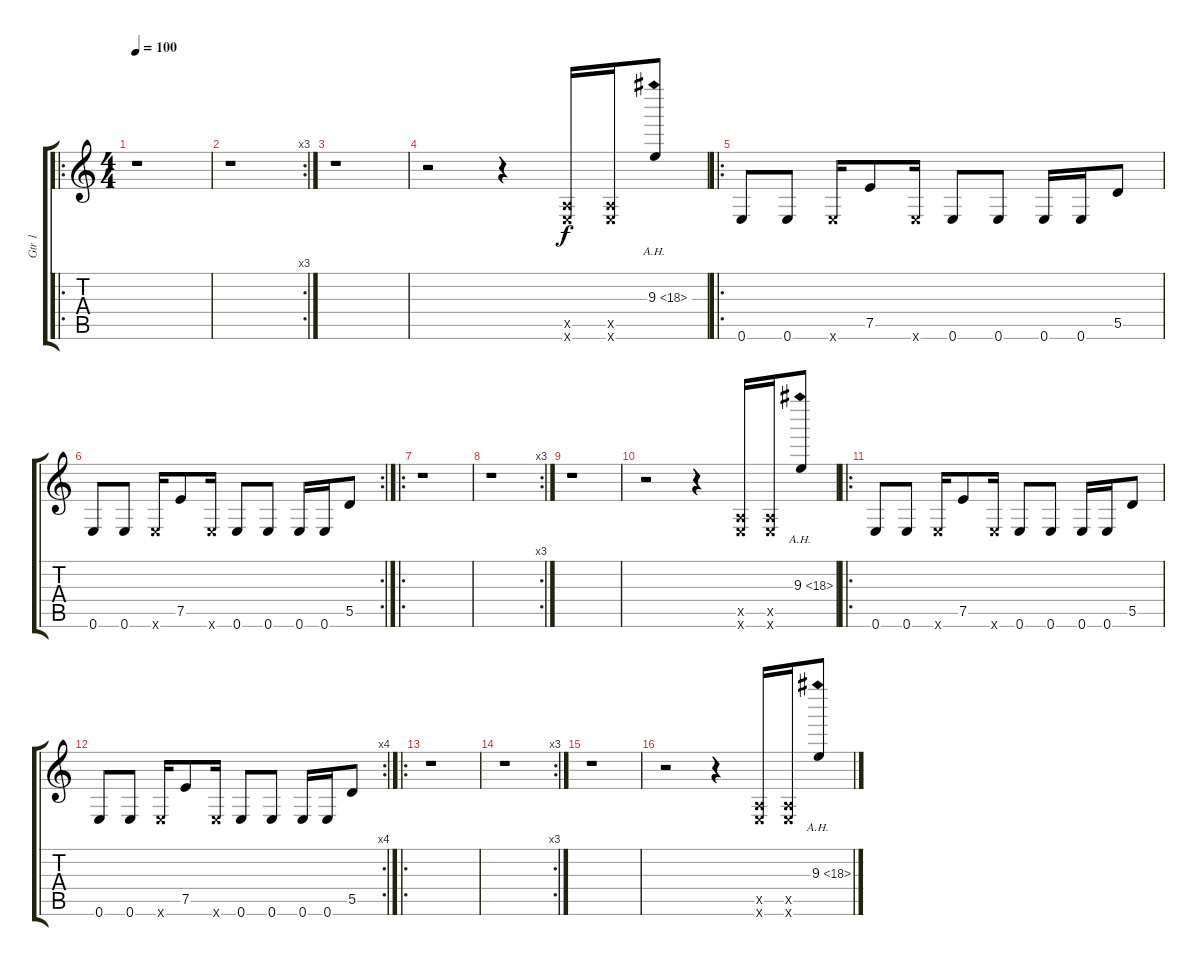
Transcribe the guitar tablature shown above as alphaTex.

\track ("Gtr 1" "Gtr 1") {instrument distortionguitar}
\staff {score tabs}
\tuning (E4 B3 G3 D3 A2 E2) {hide}
\ro
\ts (4 4)
\tempo 100
\clef g2
\ks c
r.1{dy f instrument distortionguitar} |
\rc 3
r.1 |
r.1 |
r.2 r.4 (0.5{x} 0.6{x}).16 (0.5{x} 0.6{x}).16 9.3{ah 9}.8 |
\ro
0.6.8 0.6.8 0.6{x}.16 7.5.8 0.6{x}.16 0.6.8 0.6.8 0.6.16 0.6.16 5.5.8 |
\rc 2
0.6.8 0.6.8 0.6{x}.16 7.5.8 0.6{x}.16 0.6.8 0.6.8 0.6.16 0.6.16 5.5.8 |
\ro
r.1 |
\rc 3
r.1 |
r.1 |
r.2 r.4 (0.5{x} 0.6{x}).16 (0.5{x} 0.6{x}).16 9.3{ah 9}.8 |
\ro
0.6.8 0.6.8 0.6{x}.16 7.5.8 0.6{x}.16 0.6.8 0.6.8 0.6.16 0.6.16 5.5.8 |
\rc 4
0.6.8 0.6.8 0.6{x}.16 7.5.8 0.6{x}.16 0.6.8 0.6.8 0.6.16 0.6.16 5.5.8 |
\ro
r.1 |
\rc 3
r.1 |
r.1 |
r.2 r.4 (0.5{x} 0.6{x}).16 (0.5{x} 0.6{x}).16 9.3{ah 9}.8
